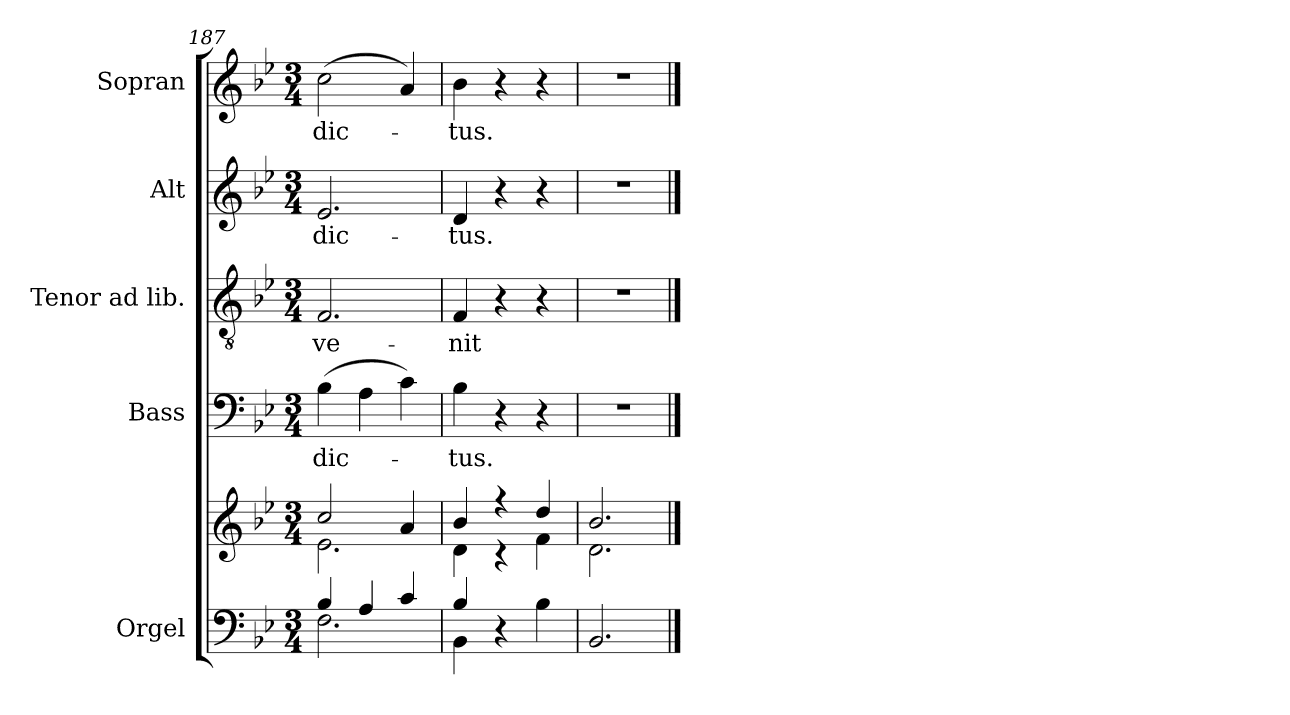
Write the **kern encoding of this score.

**kern	**kern	**kern	**text	**kern	**text	**kern	**text	**kern	**text
*part5	*part5	*part4	*part4	*part3	*part3	*part2	*part2	*part1	*part1
*staff6	*staff5	*staff4	*staff4	*staff3	*staff3	*staff2	*staff2	*staff1	*staff1
*I"Orgel	*	*I"Bass	*	*I"Tenor ad lib.	*	*I"Alt	*	*I"Sopran	*
*I'Org.	*	*I'B	*	*I'T	*	*I'A	*	*I'S	*
*clefF4	*clefG2	*clefF4	*	*clefGv2	*	*clefG2	*	*clefG2	*
*k[b-e-]	*k[b-e-]	*k[b-e-]	*	*k[b-e-]	*	*k[b-e-]	*	*k[b-e-]	*
*B-:	*B-:	*B-:	*	*B-:	*	*B-:	*	*B-:	*
*M3/4	*M3/4	*M3/4	*	*M3/4	*	*M3/4	*	*M3/4	*
=187	=187	=187	=187	=187	=187	=187	=187	=187	=187
*^	*^	*	*	*	*	*	*	*	*
!	!	!	!	!	!LO:LY:b	!	!LO:LY:b	!	!LO:LY:b	!	!LO:LY:b
4B-/	2.F\	2cc/	2.e-\	(>4B-\	-dic-	2.F/	ve-	2.e-/	-dic-	(>2cc\	-dic-
4A/	.	.	.	4A\	.	.	.	.	.	.	.
4c/	.	4a/	.	4c\)	.	.	.	.	.	4a/)	.
=188	=188	=188	=188	=188	=188	=188	=188	=188	=188	=188	=188
!	!	!	!	!	!LO:LY:b	!	!LO:LY:b	!	!LO:LY:b	!	!LO:LY:b
4B-/	4BB-\	4b-/	4d\	4B-\	-tus.	4F/	-nit	4d/	-tus.	4b-\	-tus.
2ryy	4r	4r	4r	4r	.	4r	.	4r	.	4r	.
.	4B-\	4dd/	4f\	4r	.	4r	.	4r	.	4r	.
*v	*v	*	*	*	*	*	*	*	*	*	*
=189	=189	=189	=189	=189	=189	=189	=189	=189	=189	=189
2.BB-/	2.b-/	2.d\	2.r	.	2.r	.	2.r	.	2.r	.
*	*v	*v	*	*	*	*	*	*	*	*
==	==	==	==	==	==	==	==	==	==
*-	*-	*-	*-	*-	*-	*-	*-	*-	*-
